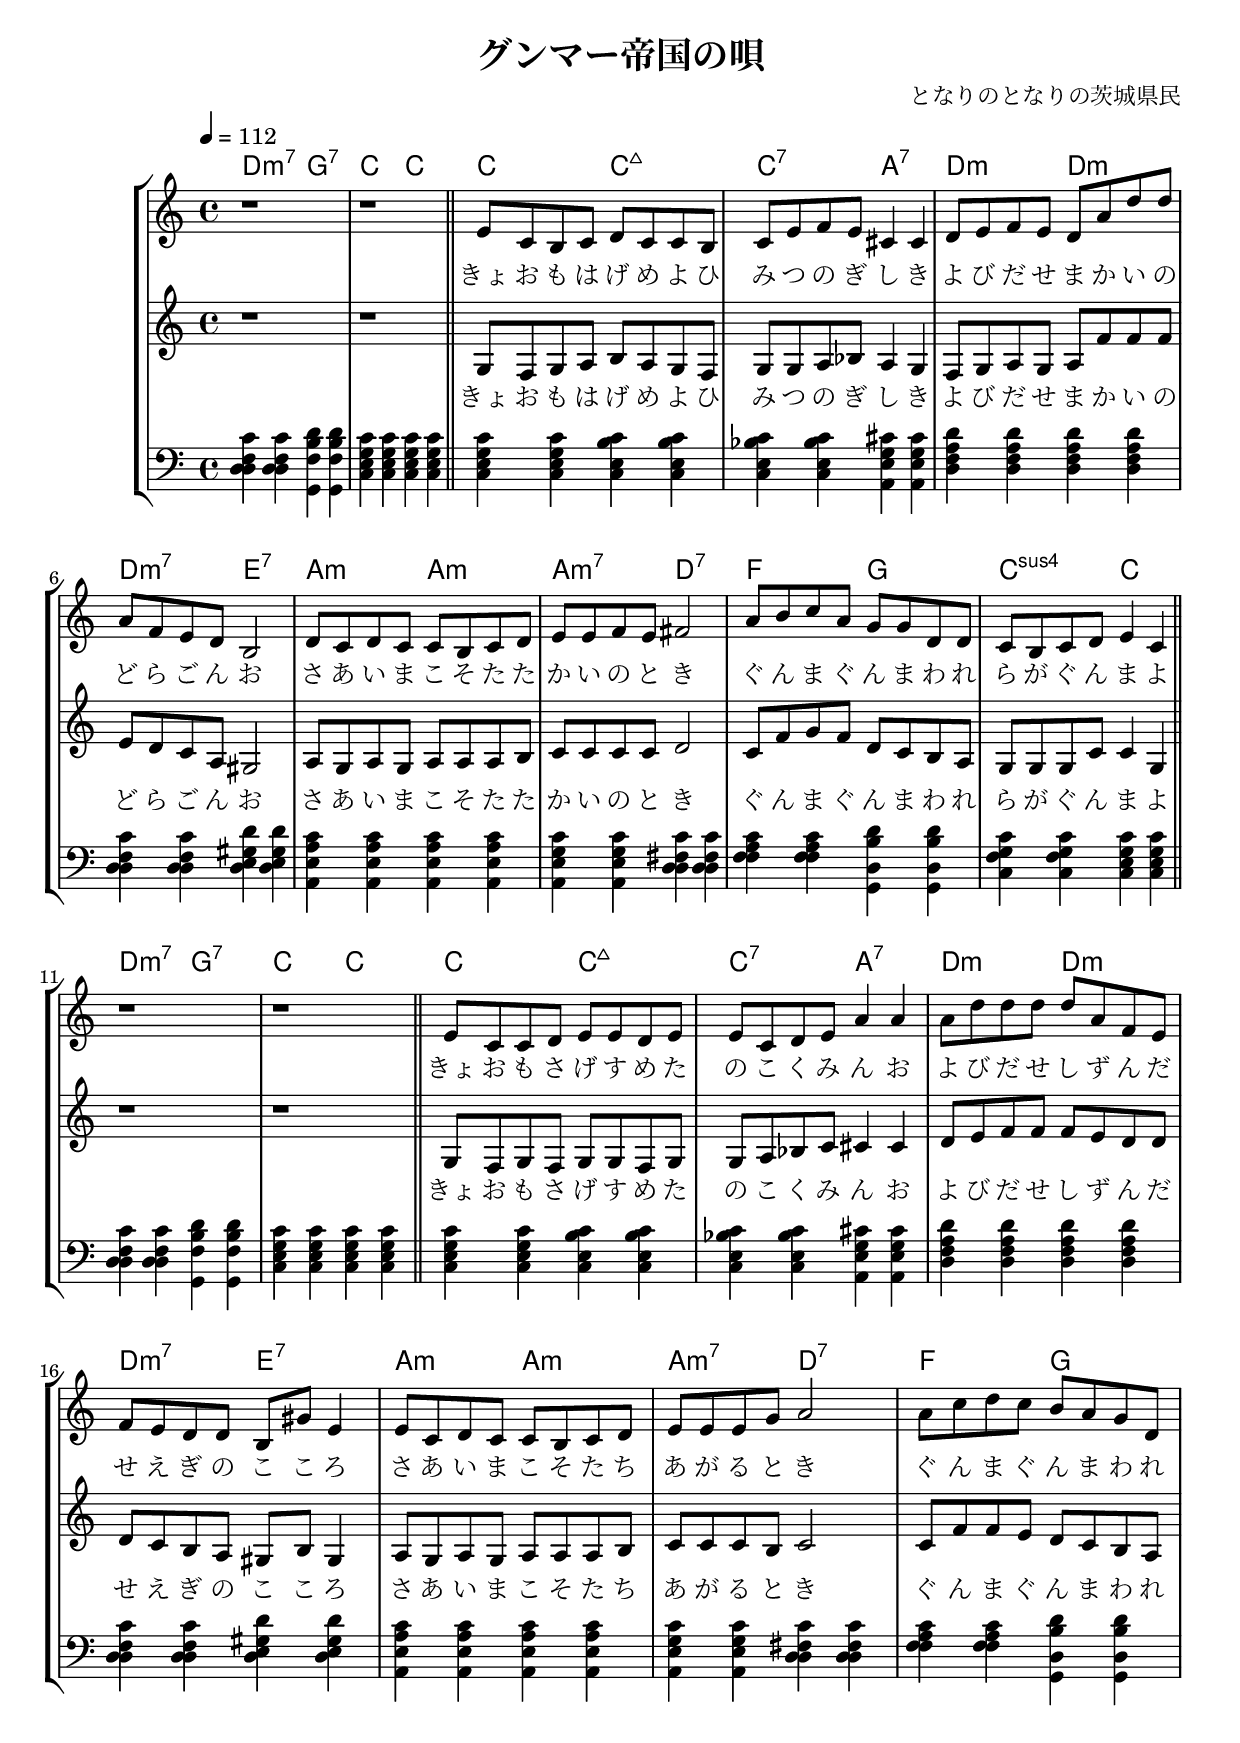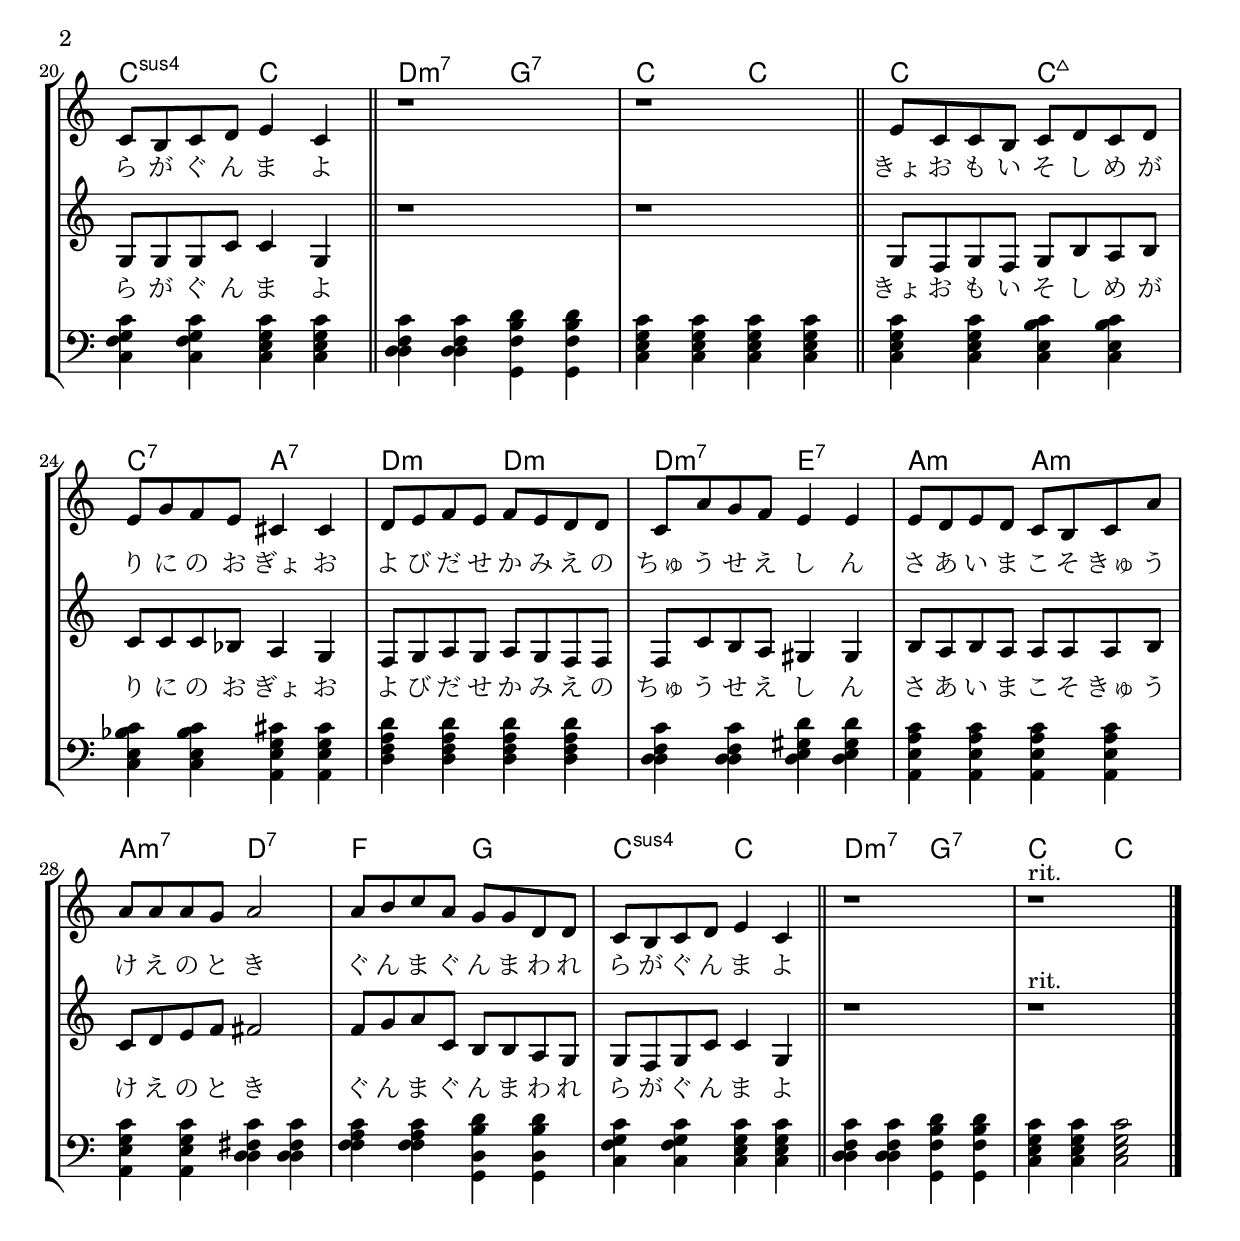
\version "2.12.1"

\header {
	title = \markup {グンマー帝国の唄}
	composer = \markup \center-column {となりのとなりの茨城県民}
}

harmony = \chordmode {
	d2:min7 g:7 c c 

	c c:maj7 c:7 a:7 d:m d:m d:min7 e:7 a:m a:m a:min7 d:7 f g c:sus4 c 

	d:min7 g:7 c c 

	c c:maj7 c:7 a:7 d:m d:m d:min7 e:7 a:m a:m a:min7 d:7 f g c:sus4 c 

	d:min7 g:7 c c 

	c c:maj7 c:7 a:7 d:m d:m d:min7 e:7 a:m a:m a:min7 d:7 f g c:sus4 c 

	d:min7 g:7 c c 
}

melody = {
	\key c \major
	\tempo 4 = 112
	r1 | r1   
	\set Staff.midiInstrument = #"mmi0.48"
	e'8  c'8  b8  c'8  d'8  c'8  c'8  b8 
	c'8  e'8  f'8  e'8  cis'4  cis'4 
	d'8  e'8  f'8  e'8  d'8  a'8  d''8  d''8 
	a'8  f'8  e'8  d'8  b2 
	d'8  c'8  d'8  c'8  c'8  b8  c'8  d'8 
	e'8  e'8  f'8  e'8  fis'2 
	a'8  b'8  c''8  a'8  g'8  g'8  d'8  d'8 
	c'8  b8  c'8  d'8  e'4  c'4
	r1 | r1   
	\set Staff.midiInstrument = #"mmi0.48"
	e'8  c'8  c'8  d'8  e'8  e'8  d'8  e'8 
	e'8  c'8  d'8  e'8  a'4  a'4 
	a'8  d''8  d''8  d''8  d''8  a'8  f'8  e'8 
	f'8  e'8  d'8  d'8  b8  gis'8  e'4 
	e'8  c'8  d'8  c'8  c'8  b8  c'8  d'8 
	e'8  e'8  e'8  g'8  a'2 
	a'8  c''8  d''8  c''8  b'8  a'8  g'8  d'8 
	c'8  b8  c'8  d'8  e'4  c'4
	r1 | r1   
	\set Staff.midiInstrument = #"mmi0.48"
	e'8  c'8  c'8  b8  c'8  d'8  c'8  d'8 
	e'8  g'8  f'8  e'8  cis'4  cis'4 
	d'8  e'8  f'8  e'8  f'8  e'8  d'8  d'8 
	c'8  a'8  g'8  f'8  e'4  e'4 
	e'8  d'8  e'8  d'8  c'8  b8  c'8  a'8 
	a'8  a'8  a'8  g'8  a'2 
	a'8  b'8  c''8  a'8  g'8  g'8  d'8  d'8 
	c'8  b8  c'8  d'8  e'4  c'4
	r1 | r1^"rit." \bar "|."
}

words = \lyricmode {
	
	きょ  お  も  は  げ  め  よ  ひ  み  つ  の  ぎ  し  き  よ  び  だ  せ  ま  か  い  の  ど  ら  ご  ん  お  さ  あ  い  ま  こ  そ  た  た  か  い  の  と  き  ぐ  ん  ま  ぐ  ん  ま  わ  れ  ら  が  ぐ  ん  ま  よ  
	
	きょ  お  も  さ  げ  す  め  た  の  こ  く  み  ん  お  よ  び  だ  せ  し  ず  ん  だ  せ  え  ぎ  の  こ  こ  ろ  さ  あ  い  ま  こ  そ  た  ち  あ  が  る  と  き  ぐ  ん  ま  ぐ  ん  ま  わ  れ  ら  が  ぐ  ん  ま  よ  
	
	きょ  お  も  い  そ  し  め  が  り  に  の  お  ぎょ  お  よ  び  だ  せ  か  み  え  の  ちゅ  う  せ  え  し  ん  さ  あ  い  ま  こ  そ  きゅ  う  け  え  の  と  き  ぐ  ん  ま  ぐ  ん  ま  わ  れ  ら  が  ぐ  ん  ま  よ  
	
}

secondmelody = {
	\key c \major
	\tempo 4 = 112
	r1 | r1   
	\set Staff.midiInstrument = #"mmi0.48"
	g8  f8  g8  a8  b8  a8  g8  f8 
	g8  g8  a8  bes8  a4  g4 
	f8  g8  a8  g8  a8  f'8  f'8  f'8 
	e'8  d'8  c'8  a8  gis2 
	a8  g8  a8  g8  a8  a8  a8  b8 
	c'8  c'8  c'8  c'8  d'2 
	c'8  f'8  g'8  f'8  d'8  c'8  b8  a8 
	g8  g8  g8  c'8  c'4  g4
	r1 | r1   
	\set Staff.midiInstrument = #"mmi0.48"
	g8  f8  g8  f8  g8  g8  f8  g8 
	g8  a8  bes8  c'8  cis'4  cis'4 
	d'8  e'8  f'8  f'8  f'8  e'8  d'8  d'8 
	d'8  c'8  b8  a8  gis8  b8  gis4 
	a8  g8  a8  g8  a8  a8  a8  b8 
	c'8  c'8  c'8  b8  c'2 
	c'8  f'8  f'8  e'8  d'8  c'8  b8  a8 
	g8  g8  g8  c'8  c'4  g4
	r1 | r1   
	\set Staff.midiInstrument = #"mmi0.48"
	g8  f8  g8  f8  g8  b8  a8  b8 
	c'8  c'8  c'8  bes8  a4  g4 
	f8  g8  a8  g8  a8  g8  f8  f8 
	f8  c'8  b8  a8  gis4  gis4 
	b8  a8  b8  a8  a8  a8  a8  b8 
	c'8  d'8  e'8  f'8  fis'2 
	f'8  g'8  a'8  c'8  b8  b8  a8  g8 
	g8  f8  g8  c'8  c'4  g4
	r1 | r1^"rit." \bar "|."
}

secondwords = \lyricmode {
	
	きょ  お  も  は  げ  め  よ  ひ  み  つ  の  ぎ  し  き  よ  び  だ  せ  ま  か  い  の  ど  ら  ご  ん  お  さ  あ  い  ま  こ  そ  た  た  か  い  の  と  き  ぐ  ん  ま  ぐ  ん  ま  わ  れ  ら  が  ぐ  ん  ま  よ  
	
	きょ  お  も  さ  げ  す  め  た  の  こ  く  み  ん  お  よ  び  だ  せ  し  ず  ん  だ  せ  え  ぎ  の  こ  こ  ろ  さ  あ  い  ま  こ  そ  た  ち  あ  が  る  と  き  ぐ  ん  ま  ぐ  ん  ま  わ  れ  ら  が  ぐ  ん  ま  よ  
	
	きょ  お  も  い  そ  し  め  が  り  に  の  お  ぎょ  お  よ  び  だ  せ  か  み  え  の  ちゅ  う  せ  え  し  ん  さ  あ  い  ま  こ  そ  きゅ  う  け  え  の  と  き  ぐ  ん  ま  ぐ  ん  ま  わ  れ  ら  が  ぐ  ん  ま  よ  
	
}

tempochange = {
	\tempo 4 = 112
	r1 | r1 \bar "||"
	\tempo 4 = 112
	r1 | r1 | r1 | r1 | r1 | r1 | r1 | r1 \bar "||"
	\tempo 4 = 112
	r1 | r1 \bar "||"
	\tempo 4 = 112
	r1 | r1 | r1 | r1 | r1 | r1 | r1 | r1 \bar "||"
	\tempo 4 = 112
	r1 | r1 \bar "||"
	\tempo 4 = 112
	r1 | r1 | r1 | r1 | r1 | r1 | r1 | r1 \bar "||"
	\tempo 4 = 112
	r1 | \tempo 4 = 84 r2 \tempo 4 = 74 r2 \bar "|."
}

mainacc = {
	\clef bass
	\set Staff.midiInstrument = #"Ocarina"
	\key c \major
	\tempo 4 = 112
	<d d f c'>4 <d d f c'>4
	<g, f b d'>4 <g, f b d'>4
	<c e g c'>4 <c e g c'>4
	<c e g c'>4 <c e g c'>4
	\bar "||"

	\set Staff.midiInstrument = #"Ocarina"
	<c e g c'>4 <c e g c'>4
	<c e b c'>4 <c e b c'>4
	<c e bes c'>4 <c e bes c'>4
	<a, e g cis'>4 <a, e g cis'>4
	<d f a d'>4 <d f a d'>4
	<d f a d'>4 <d f a d'>4
	<d d f c'>4 <d d f c'>4
	<e d gis d'>4 <e d gis d'>4
	<a, e a c'>4 <a, e a c'>4
	<a, e a c'>4 <a, e a c'>4
	<a, e g c'>4 <a, e g c'>4
	<d d fis c'>4 <d d fis c'>4
	<f f a c'>4 <f f a c'>4
	<g, d b d'>4 <g, d b d'>4
	<c f g c'>4 <c f g c'>4
	<c e g c'>4 <c e g c'>4
	\bar "||"

	\set Staff.midiInstrument = #"Lead 3 (calliope)"
	<d d f c'>4 <d d f c'>4
	<g, f b d'>4 <g, f b d'>4
	<c e g c'>4 <c e g c'>4
	<c e g c'>4 <c e g c'>4
	\bar "||"

	\set Staff.midiInstrument = #"Lead 3 (calliope)"
	<c e g c'>4 <c e g c'>4
	<c e b c'>4 <c e b c'>4
	<c e bes c'>4 <c e bes c'>4
	<a, e g cis'>4 <a, e g cis'>4
	<d f a d'>4 <d f a d'>4
	<d f a d'>4 <d f a d'>4
	<d d f c'>4 <d d f c'>4
	<e d gis d'>4 <e d gis d'>4
	<a, e a c'>4 <a, e a c'>4
	<a, e a c'>4 <a, e a c'>4
	<a, e g c'>4 <a, e g c'>4
	<d d fis c'>4 <d d fis c'>4
	<f f a c'>4 <f f a c'>4
	<g, d b d'>4 <g, d b d'>4
	<c f g c'>4 <c f g c'>4
	<c e g c'>4 <c e g c'>4
	\bar "||"

	\set Staff.midiInstrument = #"Ocarina"
	<d d f c'>4 <d d f c'>4
	<g, f b d'>4 <g, f b d'>4
	<c e g c'>4 <c e g c'>4
	<c e g c'>4 <c e g c'>4
	\bar "||"

	\set Staff.midiInstrument = #"Ocarina"
	<c e g c'>4 <c e g c'>4
	<c e b c'>4 <c e b c'>4
	<c e bes c'>4 <c e bes c'>4
	<a, e g cis'>4 <a, e g cis'>4
	<d f a d'>4 <d f a d'>4
	<d f a d'>4 <d f a d'>4
	<d d f c'>4 <d d f c'>4
	<e d gis d'>4 <e d gis d'>4
	<a, e a c'>4 <a, e a c'>4
	<a, e a c'>4 <a, e a c'>4
	<a, e g c'>4 <a, e g c'>4
	<d d fis c'>4 <d d fis c'>4
	<f f a c'>4 <f f a c'>4
	<g, d b d'>4 <g, d b d'>4
	<c f g c'>4 <c f g c'>4
	<c e g c'>4 <c e g c'>4
	\bar "||"

	\set Staff.midiInstrument = #"Slap Bass 1"
	<d d f c'>4 <d d f c'>4
	<g, f b d'>4 <g, f b d'>4
	<c e g c'>4 <c e g c'>4
	<c e g c'>2
	\bar "|."
}

subacc = {
	\clef bass
	\set Staff.midiInstrument = #"Pan Flute"
	\key c \major
	\tempo 4 = 112
	<d d f c'>2
	<g, f b d'>2
	<c e g c'>2
	<c e g c'>2
	\bar "||"

	\set Staff.midiInstrument = #"Pan Flute"
	<c e g c'>2
	<c e b c'>2
	<c e bes c'>2
	<a, e g cis'>2
	<d f a d'>2
	<d f a d'>2
	<d d f c'>2
	<e d gis d'>2
	<a, e a c'>2
	<a, e a c'>2
	<a, e g c'>2
	<d d fis c'>2
	<f f a c'>2
	<g, d b d'>2
	<c f g c'>2
	<c e g c'>2
	\bar "||"

	\set Staff.midiInstrument = #"Pan Flute"
	<d d f c'>2
	<g, f b d'>2
	<c e g c'>2
	<c e g c'>2
	\bar "||"

	\set Staff.midiInstrument = #"Lead 3 (calliope)"
	<c e g c'>2
	<c e b c'>2
	<c e bes c'>2
	<a, e g cis'>2
	<d f a d'>2
	<d f a d'>2
	<d d f c'>2
	<e d gis d'>2
	<a, e a c'>2
	<a, e a c'>2
	<a, e g c'>2
	<d d fis c'>2
	<f f a c'>2
	<g, d b d'>2
	<c f g c'>2
	<c e g c'>2
	\bar "||"

	\set Staff.midiInstrument = #"Pan Flute"
	<d d f c'>2
	<g, f b d'>2
	<c e g c'>2
	<c e g c'>2
	\bar "||"

	\set Staff.midiInstrument = #"Pan Flute"
	<c e g c'>2
	<c e b c'>2
	<c e bes c'>2
	<a, e g cis'>2
	<d f a d'>2
	<d f a d'>2
	<d d f c'>2
	<e d gis d'>2
	<a, e a c'>2
	<a, e a c'>2
	<a, e g c'>2
	<d d fis c'>2
	<f f a c'>2
	<g, d b d'>2
	<c f g c'>2
	<c e g c'>2
	\bar "||"

	\set Staff.midiInstrument = #"Lead 3 (calliope)"
	<d d f c'>2
	<g, f b d'>2
	<c e g c'>2
	<c e g c'>2
	\bar "|."
}

percA = {
	\drummode {
	\times 16/12{ cymr8. cymr8 cymr16 cymr8. cymr8 cymr16 } |\times 16/12{ cymr8. cymr8 cymr4. r16 } \bar "||"
	\times 16/12{ cymr8. cymr8 cymr16 cymr8. cymr8 cymr16 } |\times 16/12{ r8. cymr8 cymr16 cymr8. cymr8 cymr16 } |\times 16/12{ cymr8. cymr8 cymr16 cymr8. cymr8 cymr16 } |\times 16/12{ r8. cymr8 cymr16 cymr8. cymr8 cymr16 } |\times 16/12{ cymr8. cymr8 cymr16 cymr8. cymr8 cymr16 } |\times 16/12{ r8. cymr8 cymr16 cymr8. cymr8 cymr16 } |\times 16/12{ cymr8. cymr8 cymr16 cymr8. cymr8 cymr16 } |\times 16/12{ cymr8. cymr8 cymr4. r16 } \bar "||"
	\times 16/12{ cymr8. cymr8 cymr16 cymr8. cymr8 cymr16 } |\times 16/12{ cymr8. cymr8 cymr4. r16 } \bar "||"
	\times 16/12{ cymr8. cymr8 cymr16 cymr8. cymr8 cymr16 } |\times 16/12{ r8. cymr8 cymr16 cymr8. cymr8 cymr16 } |\times 16/12{ cymr8. cymr8 cymr16 cymr8. cymr8 cymr16 } |\times 16/12{ r8. cymr8 cymr16 cymr8. cymr8 cymr16 } |\times 16/12{ cymr8. cymr8 cymr16 cymr8. cymr8 cymr16 } |\times 16/12{ r8. cymr8 cymr16 cymr8. cymr8 cymr16 } |\times 16/12{ cymr8. cymr8 cymr16 cymr8. cymr8 cymr16 } |\times 16/12{ cymr8. cymr8 cymr4. r16 } \bar "||"
	\times 16/12{ cymr8. cymr8 cymr16 cymr8. cymr8 cymr16 } |\times 16/12{ cymr8. cymr8 cymr4. r16 } \bar "||"
	\times 16/12{ cymr8. cymr8 cymr16 cymr8. cymr8 cymr16 } |\times 16/12{ r8. cymr8 cymr16 cymr8. cymr8 cymr16 } |\times 16/12{ cymr8. cymr8 cymr16 cymr8. cymr8 cymr16 } |\times 16/12{ r8. cymr8 cymr16 cymr8. cymr8 cymr16 } |\times 16/12{ cymr8. cymr8 cymr16 cymr8. cymr8 cymr16 } |\times 16/12{ r8. cymr8 cymr16 cymr8. cymr8 cymr16 } |\times 16/12{ cymr8. cymr8 cymr16 cymr8. cymr8 cymr16 } |\times 16/12{ cymr8. cymr8 cymr4. r16 } \bar "||"
	\times 16/12{ cymr8. cymr8 cymr16 cymr8. cymr8 cymr16 } |\times 16/12{ cymr8. cymr8 cymr4. r16 } \bar "|."
	}
}

percB = {
	\drummode {
	\times 16/12{ r2 r8 hhp8 } |\times 16/12{ r2. } \bar "||"
	\times 16/12{ r2 r8 hhp8 } |\times 16/12{ r2. } |\times 16/12{ r2 r8 hhp8 } |\times 16/12{ hhp2. } |\times 16/12{ r2 r8 hhp8 } |\times 16/12{ r2. } |\times 16/12{ r2 r8 hhp8 } |\times 16/12{ hhp2. } \bar "||"
	\times 16/12{ r2 r8 hhp8 } |\times 16/12{ r2. } \bar "||"
	\times 16/12{ r2 r8 hhp8 } |\times 16/12{ r2. } |\times 16/12{ r2 r8 hhp8 } |\times 16/12{ hhp2. } |\times 16/12{ r2 r8 hhp8 } |\times 16/12{ r2. } |\times 16/12{ r2 r8 hhp8 } |\times 16/12{ hhp2. } \bar "||"
	\times 16/12{ r2 r8 hhp8 } |\times 16/12{ r2. } \bar "||"
	\times 16/12{ r2 r8 hhp8 } |\times 16/12{ r2. } |\times 16/12{ r2 r8 hhp8 } |\times 16/12{ hhp2. } |\times 16/12{ r2 r8 hhp8 } |\times 16/12{ r2. } |\times 16/12{ r2 r8 hhp8 } |\times 16/12{ hhp2. } \bar "||"
	\times 16/12{ r2 r8 hhp8 } |\times 16/12{ r2. } \bar "|."
	}
}

percC = {
	\drummode {
	\times 16/12{ bd4. bd4 r16 bd16 } |\times 16/12{ bd4 r16 bd16 bd4. } \bar "||"
	\times 16/12{ bd4. bd4 r16 bd16 } |\times 16/12{ bd4. bd4. } |\times 16/12{ bd4. bd4 r16 bd16 } |\times 16/12{ bd4. bd4 r16 bd16 } |\times 16/12{ bd4. bd4 r16 bd16 } |\times 16/12{ bd4. bd4. } |\times 16/12{ bd4. bd4 r16 bd16 } |\times 16/12{ bd4 r16 bd16 bd4. } \bar "||"
	\times 16/12{ bd4. bd4 r16 bd16 } |\times 16/12{ bd4 r16 bd16 bd4. } \bar "||"
	\times 16/12{ bd4. bd4 r16 bd16 } |\times 16/12{ bd4. bd4. } |\times 16/12{ bd4. bd4 r16 bd16 } |\times 16/12{ bd4. bd4 r16 bd16 } |\times 16/12{ bd4. bd4 r16 bd16 } |\times 16/12{ bd4. bd4. } |\times 16/12{ bd4. bd4 r16 bd16 } |\times 16/12{ bd4 r16 bd16 bd4. } \bar "||"
	\times 16/12{ bd4. bd4 r16 bd16 } |\times 16/12{ bd4 r16 bd16 bd4. } \bar "||"
	\times 16/12{ bd4. bd4 r16 bd16 } |\times 16/12{ bd4. bd4. } |\times 16/12{ bd4. bd4 r16 bd16 } |\times 16/12{ bd4. bd4 r16 bd16 } |\times 16/12{ bd4. bd4 r16 bd16 } |\times 16/12{ bd4. bd4. } |\times 16/12{ bd4. bd4 r16 bd16 } |\times 16/12{ bd4 r16 bd16 bd4. } \bar "||"
	\times 16/12{ bd4. bd4 r16 bd16 } |\times 16/12{ bd4 r16 bd16 bd4. } \bar "|."
	}
}

percD = {
	\drummode {
	\times 16/12{ r2. } |\times 16/12{ rb2. } \bar "||"
	\times 16/12{ r2. } |\times 16/12{ rb2. } |\times 16/12{ r2. } |\times 16/12{ rb2. } |\times 16/12{ r2. } |\times 16/12{ rb2. } |\times 16/12{ r2. } |\times 16/12{ rb2. } \bar "||"
	\times 16/12{ r2. } |\times 16/12{ rb2. } \bar "||"
	\times 16/12{ r2. } |\times 16/12{ rb2. } |\times 16/12{ r2. } |\times 16/12{ rb2. } |\times 16/12{ r2. } |\times 16/12{ rb2. } |\times 16/12{ r2. } |\times 16/12{ rb2. } \bar "||"
	\times 16/12{ r2. } |\times 16/12{ rb2. } \bar "||"
	\times 16/12{ r2. } |\times 16/12{ rb2. } |\times 16/12{ r2. } |\times 16/12{ rb2. } |\times 16/12{ r2. } |\times 16/12{ rb2. } |\times 16/12{ r2. } |\times 16/12{ rb2. } \bar "||"
	\times 16/12{ r2. } |\times 16/12{ rb2. } \bar "|."
	}
}

percE = {
	\drummode {
	r1 |\times 16/12{ r4. sn8 sn4 } \bar "||"
	r1 |r1 |r1 |r1 |r1 |r1 |r1 |\times 16/12{ r4. sn8 sn4 } \bar "||"
	r1 |\times 16/12{ r4. sn8 sn4 } \bar "||"
	r1 |r1 |r1 |r1 |r1 |r1 |r1 |\times 16/12{ r4. sn8 sn4 } \bar "||"
	r1 |\times 16/12{ r4. sn8 sn4 } \bar "||"
	r1 |r1 |r1 |r1 |r1 |r1 |r1 |\times 16/12{ r4. sn8 sn4 } \bar "||"
	r1 |\times 16/12{ r4. sn8 sn4 } \bar "|."
	}
}

percF = {
	\drummode {
	r1 |\times 16/12{ r2 r16 tommh16 tommh8 } \bar "||"
	r1 |r1 |r1 |r1 |r1 |r1 |r1 |\times 16/12{ r2 r16 tommh16 tommh8 } \bar "||"
	r1 |\times 16/12{ r2 r16 tommh16 tommh8 } \bar "||"
	r1 |r1 |r1 |r1 |r1 |r1 |r1 |\times 16/12{ r2 r16 tommh16 tommh8 } \bar "||"
	r1 |\times 16/12{ r2 r16 tommh16 tommh8 } \bar "||"
	r1 |r1 |r1 |r1 |r1 |r1 |r1 |\times 16/12{ r2 r16 tommh16 tommh8 } \bar "||"
	r1 |\times 16/12{ r2 r16 tommh16 tommh8 } \bar "|."
	}
}

percG = {
	\drummode {
	r1 |\times 16/12{ r2 r8. toml16 } \bar "||"
	r1 |r1 |r1 |r1 |r1 |r1 |r1 |\times 16/12{ r2 r8. toml16 } \bar "||"
	r1 |\times 16/12{ r2 r8. toml16 } \bar "||"
	r1 |r1 |r1 |r1 |r1 |r1 |r1 |\times 16/12{ r2 r8. toml16 } \bar "||"
	r1 |\times 16/12{ r2 r8. toml16 } \bar "||"
	r1 |r1 |r1 |r1 |r1 |r1 |r1 |\times 16/12{ r2 r8. toml16 } \bar "||"
	r1 |\times 16/12{ r2 r8. toml16 } \bar "|."
	}
}

\score {
	<<
		\new StaffGroup <<
			\new ChordNames {\harmony}
			\new Voice = "melody" {\melody}
			\new Lyrics \lyricsto "melody" \words
			\new Voice = "secondmelody" {\secondmelody}
			\new Lyrics \lyricsto "secondmelody" \secondwords
			\new Staff = "mainacc" {\mainacc}
		>>
	>>
	\layout { }
}
